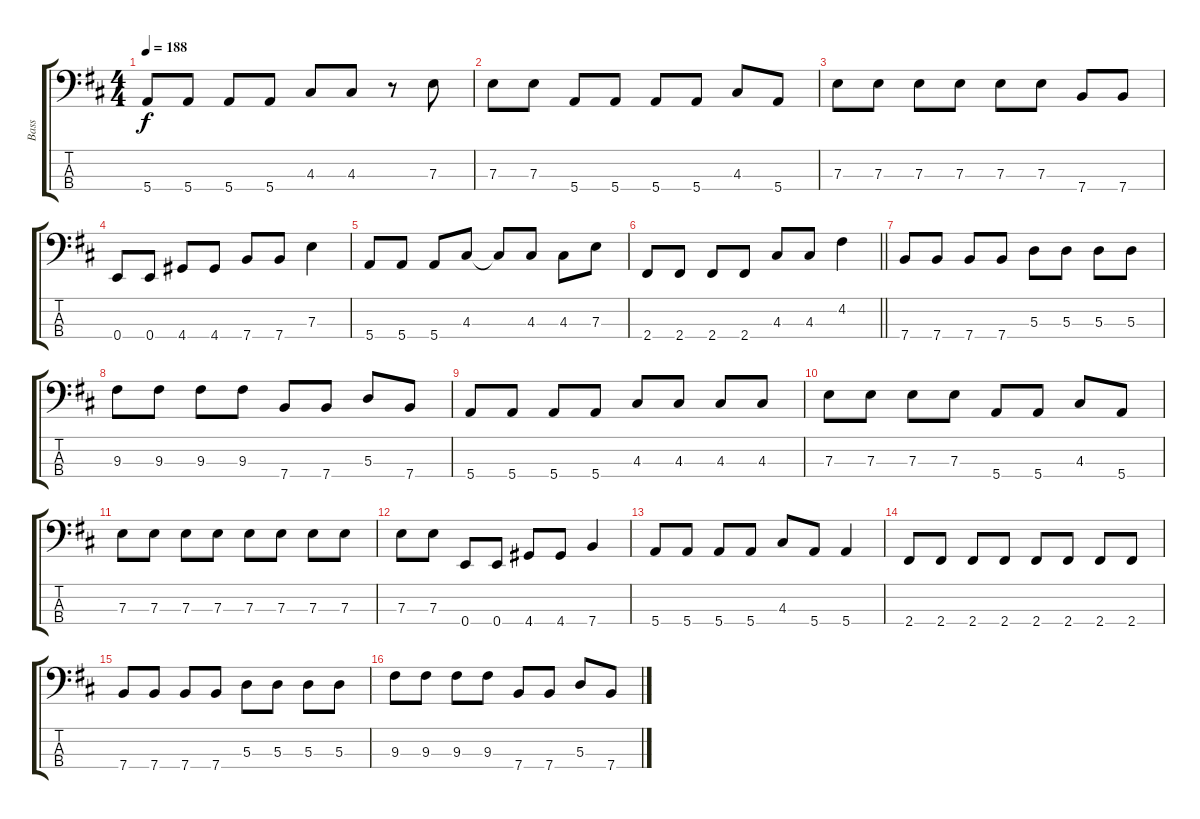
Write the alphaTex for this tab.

\track ("Bass" "Bass") {instrument electricbasspick}
\staff {score tabs}
\tuning (G2 D2 A1 E1) {hide}
\ts (4 4)
\tempo 188
\clef f4
\ks bminor
5.4.8{dy f} 5.4.8 5.4.8 5.4.8 4.3.8 4.3.8 r.8 7.3.8 |
7.3.8 7.3.8 5.4.8 5.4.8 5.4.8 5.4.8 4.3.8 5.4.8 |
7.3.8 7.3.8 7.3.8 7.3.8 7.3.8 7.3.8 7.4.8 7.4.8 |
0.4.8 0.4.8 4.4.8 4.4.8 7.4.8 7.4.8 7.3.4 |
5.4.8 5.4.8 5.4.8 4.3.8 4.3{t}.8 4.3.8 4.3.8 7.3.8 |
\barLineRight lightlight
2.4.8 2.4.8 2.4.8 2.4.8 4.3.8 4.3.8 4.2.4 |
7.4.8 7.4.8 7.4.8 7.4.8 5.3.8 5.3.8 5.3.8 5.3.8 |
9.3.8 9.3.8 9.3.8 9.3.8 7.4.8 7.4.8 5.3.8 7.4.8 |
5.4.8 5.4.8 5.4.8 5.4.8 4.3.8 4.3.8 4.3.8 4.3.8 |
7.3.8 7.3.8 7.3.8 7.3.8 5.4.8 5.4.8 4.3.8 5.4.8 |
7.3.8 7.3.8 7.3.8 7.3.8 7.3.8 7.3.8 7.3.8 7.3.8 |
7.3.8 7.3.8 0.4.8 0.4.8 4.4.8 4.4.8 7.4.4 |
5.4.8 5.4.8 5.4.8 5.4.8 4.3.8 5.4.8 5.4.4 |
2.4.8 2.4.8 2.4.8 2.4.8 2.4.8 2.4.8 2.4.8 2.4.8 |
7.4.8 7.4.8 7.4.8 7.4.8 5.3.8 5.3.8 5.3.8 5.3.8 |
9.3.8 9.3.8 9.3.8 9.3.8 7.4.8 7.4.8 5.3.8 7.4.8
